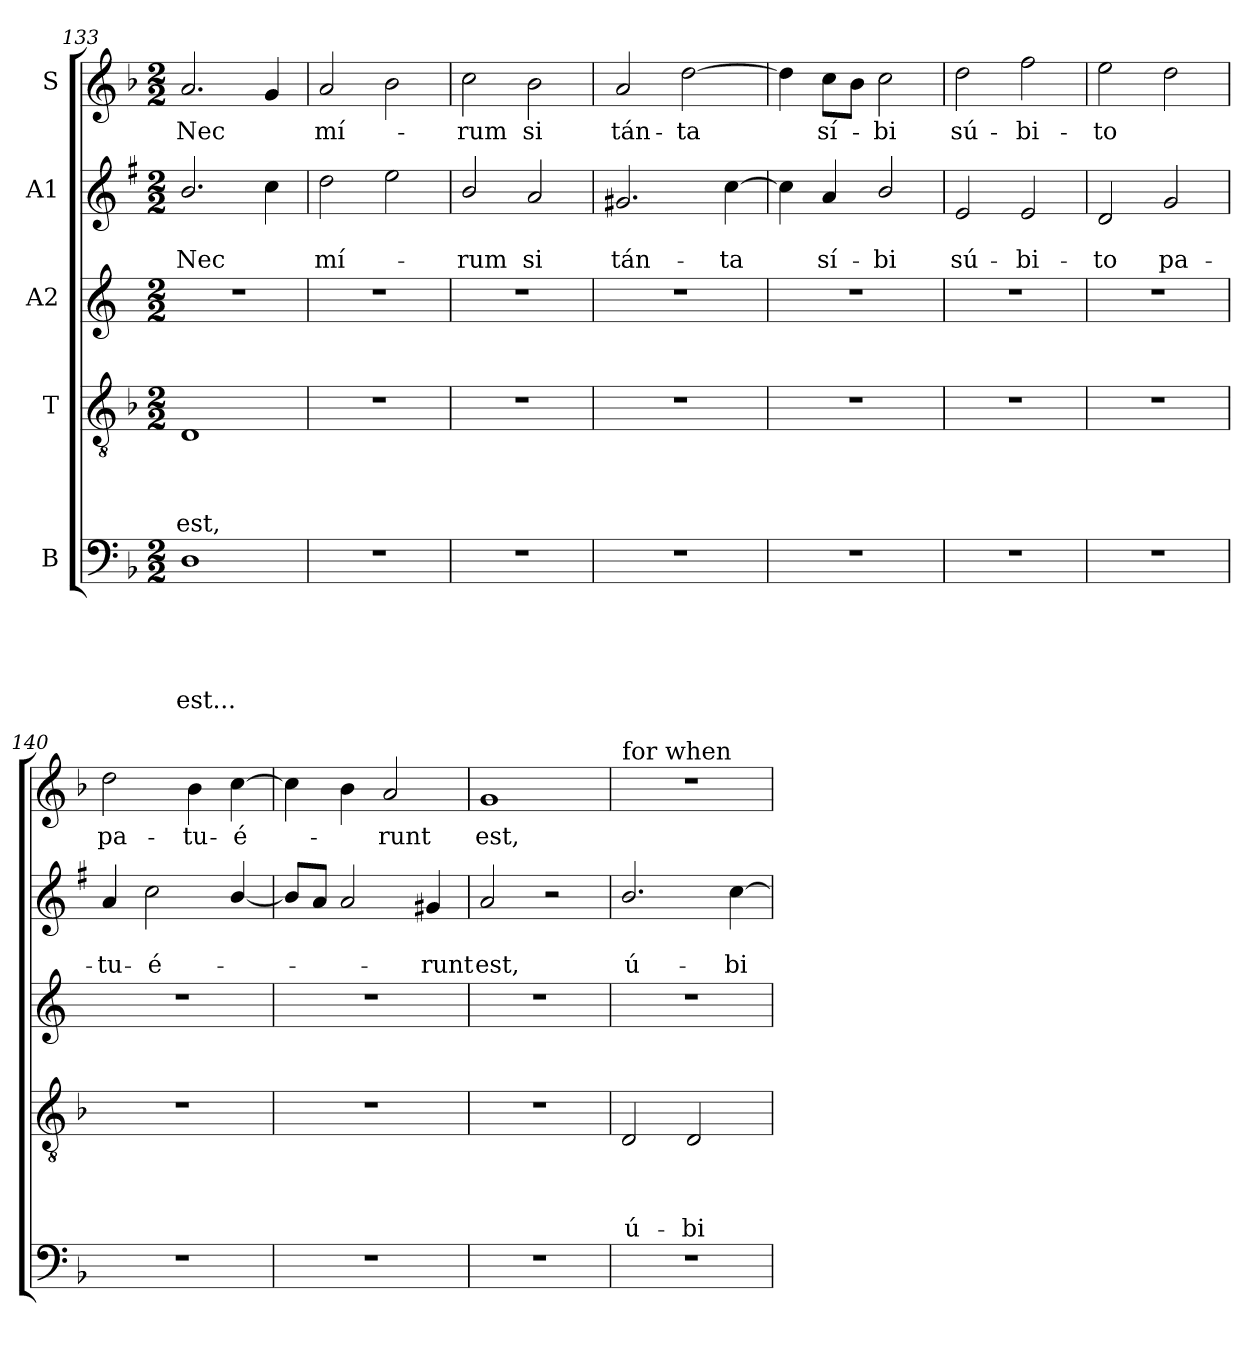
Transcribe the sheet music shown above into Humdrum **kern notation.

**kern	**text	**text	**text	**text	**text	**kern	**text	**text	**text	**text	**kern	**kern	**text	**text	**kern	**text
*part5	*part5	*part5	*part5	*part5	*part5	*part4	*part4	*part4	*part4	*part4	*part3	*part2	*part2	*part2	*part1	*part1
*staff5	*staff5	*staff5	*staff5	*staff5	*staff5	*staff4	*staff4	*staff4	*staff4	*staff4	*staff3	*staff2	*staff2	*staff2	*staff1	*staff1
*I"B	*	*	*	*	*	*I"T	*	*	*	*	*I"A2	*I"A1	*	*	*I"S	*
!!LO:PB:g=z
*clefF4	*	*	*	*	*	*clefGv2	*	*	*	*	*clefG2	*clefG2	*	*	*clefG2	*
*	*	*	*	*	*	*	*	*	*	*	*ITrd4c7	*ITrd1c2	*	*	*	*
*k[b-]	*	*	*	*	*	*k[b-]	*	*	*	*	*k[b-]	*k[b-]	*	*	*k[b-]	*
*F:	*	*	*	*	*	*F:	*	*	*	*	*F:	*F:	*	*	*F:	*
*M2/2	*	*	*	*	*	*M2/2	*	*	*	*	*M2/2	*M2/2	*	*	*M2/2	*
=133	=133	=133	=133	=133	=133	=133	=133	=133	=133	=133	=133	=133	=133	=133	=133	=133
!	!	!	!	!	!LO:LY:b	!	!	!	!	!LO:LY:b	!	!	!	!LO:LY:b	!	!LO:LY:b
1D	.	.	.	.	est...	1D	.	.	.	est,	1r	2.a/	.	Nec	2.a/	Nec
.	.	.	.	.	.	.	.	.	.	.	.	4b-\	.	.	4g/	.
=134	=134	=134	=134	=134	=134	=134	=134	=134	=134	=134	=134	=134	=134	=134	=134	=134
!	!	!	!	!	!	!	!	!	!	!	!	!	!	!LO:LY:b	!	!LO:LY:b
1r	.	.	.	.	.	1r	.	.	.	.	1r	2cc\	.	mí-	2a/	mí-
.	.	.	.	.	.	.	.	.	.	.	.	2dd\	.	.	2b-\	.
=135	=135	=135	=135	=135	=135	=135	=135	=135	=135	=135	=135	=135	=135	=135	=135	=135
!	!	!	!	!	!	!	!	!	!	!	!	!	!	!LO:LY:b	!	!LO:LY:b
1r	.	.	.	.	.	1r	.	.	.	.	1r	2a/	.	-rum	2cc\	-rum
!	!	!	!	!	!	!	!	!	!	!	!	!	!	!LO:LY:b	!	!LO:LY:b
.	.	.	.	.	.	.	.	.	.	.	.	2g/	.	si	2b-\	si
=136	=136	=136	=136	=136	=136	=136	=136	=136	=136	=136	=136	=136	=136	=136	=136	=136
!	!	!	!	!	!	!	!	!	!	!	!	!	!	!LO:LY:b	!	!LO:LY:b
1r	.	.	.	.	.	1r	.	.	.	.	1r	2.f#X/	.	tán-	2a/	tán-
!	!	!	!	!	!	!	!	!	!	!	!	!	!	!	!	!LO:LY:b
.	.	.	.	.	.	.	.	.	.	.	.	.	.	.	[2dd\	-ta
!	!	!	!	!	!	!	!	!	!	!	!	!	!	!LO:LY:b	!	!
.	.	.	.	.	.	.	.	.	.	.	.	[4b-\	.	-ta	.	.
=137	=137	=137	=137	=137	=137	=137	=137	=137	=137	=137	=137	=137	=137	=137	=137	=137
1r	.	.	.	.	.	1r	.	.	.	.	1r	4b-\]	.	.	4dd\]	.
!	!	!	!	!	!	!	!	!	!	!	!	!	!	!LO:LY:b	!	!LO:LY:b
.	.	.	.	.	.	.	.	.	.	.	.	4g/	.	sí-	8cc\L	sí-
.	.	.	.	.	.	.	.	.	.	.	.	.	.	.	8b-\J	.
!	!	!	!	!	!	!	!	!	!	!	!	!	!	!LO:LY:b	!	!LO:LY:b
.	.	.	.	.	.	.	.	.	.	.	.	2a/	.	-bi	2cc\	-bi
=138	=138	=138	=138	=138	=138	=138	=138	=138	=138	=138	=138	=138	=138	=138	=138	=138
!	!	!	!	!	!	!	!	!	!	!	!	!	!	!LO:LY:b	!	!LO:LY:b
1r	.	.	.	.	.	1r	.	.	.	.	1r	2d/	.	sú-	2dd\	sú-
!	!	!	!	!	!	!	!	!	!	!	!	!	!	!LO:LY:b	!	!LO:LY:b
.	.	.	.	.	.	.	.	.	.	.	.	2d/	.	-bi-	2ff\	-bi-
=139	=139	=139	=139	=139	=139	=139	=139	=139	=139	=139	=139	=139	=139	=139	=139	=139
!	!	!	!	!	!	!	!	!	!	!	!	!	!	!LO:LY:b	!	!LO:LY:b
1r	.	.	.	.	.	1r	.	.	.	.	1r	2c/	.	-to	2ee\	-to
!	!	!	!	!	!	!	!	!	!	!	!	!	!	!LO:LY:b	!	!
.	.	.	.	.	.	.	.	.	.	.	.	2f/	.	pa-	2dd\	.
!!LO:LB:g=z
=140	=140	=140	=140	=140	=140	=140	=140	=140	=140	=140	=140	=140	=140	=140	=140	=140
!	!	!	!	!	!	!	!	!	!	!	!	!	!	!LO:LY:b	!	!LO:LY:b
1r	.	.	.	.	.	1r	.	.	.	.	1r	4g/	.	-tu-	2dd\	pa-
!	!	!	!	!	!	!	!	!	!	!	!	!	!	!LO:LY:b	!	!
.	.	.	.	.	.	.	.	.	.	.	.	2b-\	.	-é-	.	.
!	!	!	!	!	!	!	!	!	!	!	!	!	!	!	!	!LO:LY:b
.	.	.	.	.	.	.	.	.	.	.	.	.	.	.	4b-\	-tu-
!	!	!	!	!	!	!	!	!	!	!	!	!	!	!	!	!LO:LY:b
.	.	.	.	.	.	.	.	.	.	.	.	[4a/	.	.	[4cc\	-é-
=141	=141	=141	=141	=141	=141	=141	=141	=141	=141	=141	=141	=141	=141	=141	=141	=141
1r	.	.	.	.	.	1r	.	.	.	.	1r	8a/L]	.	.	4cc\]	.
.	.	.	.	.	.	.	.	.	.	.	.	8g/J	.	.	.	.
.	.	.	.	.	.	.	.	.	.	.	.	2g/	.	.	4b-\	.
!	!	!	!	!	!	!	!	!	!	!	!	!	!	!	!	!LO:LY:b
.	.	.	.	.	.	.	.	.	.	.	.	.	.	.	2a/	-runt
!	!	!	!	!	!	!	!	!	!	!	!	!	!	!LO:LY:b	!	!
.	.	.	.	.	.	.	.	.	.	.	.	4f#/	.	-runt	.	.
=142	=142	=142	=142	=142	=142	=142	=142	=142	=142	=142	=142	=142	=142	=142	=142	=142
!	!	!	!	!	!	!	!	!	!	!	!	!	!	!LO:LY:b	!	!LO:LY:b
1r	.	.	.	.	.	1r	.	.	.	.	1r	2g/	.	est,	1g	est,
.	.	.	.	.	.	.	.	.	.	.	.	2r	.	.	.	.
=143	=143	=143	=143	=143	=143	=143	=143	=143	=143	=143	=143	=143	=143	=143	=143	=143
!	!	!	!	!	!	!	!	!	!	!	!	!	!	!	!LO:TX:a:t=for when	!
!	!	!	!	!	!	!	!	!	!	!LO:LY:b	!	!	!	!LO:LY:b	!	!
1r	.	.	.	.	.	2D/	.	.	.	ú-	1r	2.a/	.	ú-	1r	.
!	!	!	!	!	!	!	!	!	!	!LO:LY:b	!	!	!	!	!	!
.	.	.	.	.	.	2D/	.	.	.	-bi	.	.	.	.	.	.
!	!	!	!	!	!	!	!	!	!	!	!	!	!	!LO:LY:b	!	!
.	.	.	.	.	.	.	.	.	.	.	.	[4b-\	.	-bi	.	.
=	=	=	=	=	=	=	=	=	=	=	=	=	=	=	=	=
*-	*-	*-	*-	*-	*-	*-	*-	*-	*-	*-	*-	*-	*-	*-	*-	*-
